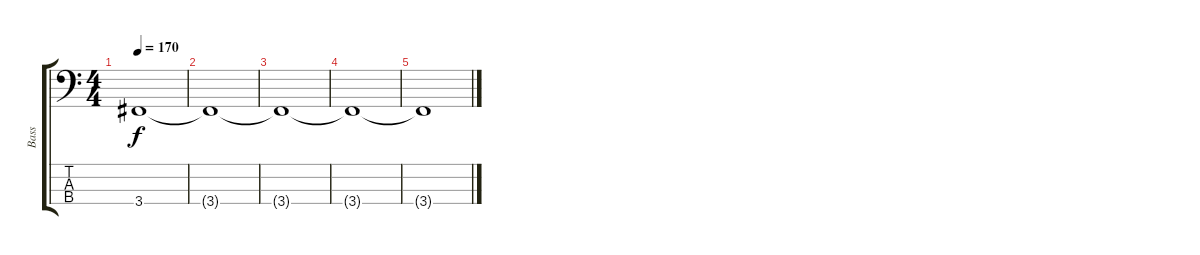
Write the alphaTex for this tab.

\track ("Bass" "Bass") {instrument electricbasspick}
\staff {score tabs}
\tuning (Gb2 Db2 Ab1 Eb1) {hide}
\ts (4 4)
\tempo 170
\clef f4
\ks c
3.4{t}.1{dy f} |
3.4{t}.1 |
3.4{t}.1 |
3.4{t}.1 |
3.4{t}.1
